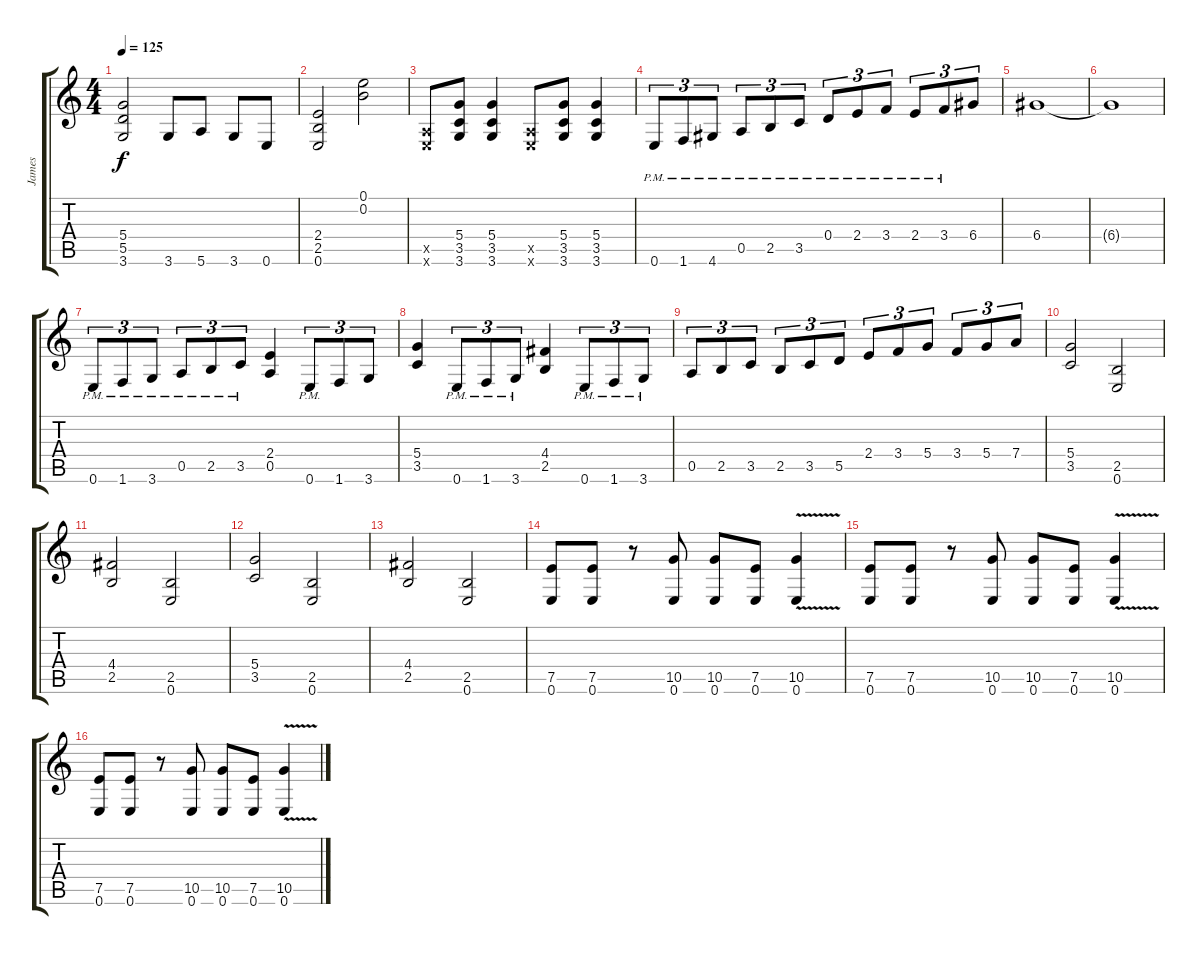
\track ("James" "James") {instrument distortionguitar}
\staff {score tabs}
\tuning (E4 B3 G3 D3 A2 E2) {hide}
\ts (4 4)
\tempo 125
\clef g2
\ks c
(5.4 5.5 3.6).2{dy f} 3.6.8 5.6.8 3.6.8 0.6.8 |
(2.4 2.5 0.6).2 (0.1 0.2).2 |
(0.5{x} 0.6{x}).8 (5.4 3.5 3.6).8 (5.4 3.5 3.6).4 (0.5{x} 0.6{x}).8 (5.4 3.5 3.6).8 (5.4 3.5 3.6).4 |
0.6{pm}.8{tu (3 2)} 1.6{pm}.8{tu (3 2)} 4.6{pm}.8{tu (3 2)} 0.5{pm}.8{tu (3 2)} 2.5{pm}.8{tu (3 2)} 3.5{pm}.8{tu (3 2)} 0.4{pm}.8{tu (3 2)} 2.4{pm}.8{tu (3 2)} 3.4{pm}.8{tu (3 2)} 2.4{pm}.8{tu (3 2)} 3.4{pm}.8{tu (3 2)} 6.4.8{tu (3 2)} |
6.4.1 |
6.4{t}.1 |
0.6{pm}.8{tu (3 2)} 1.6{pm}.8{tu (3 2)} 3.6{pm}.8{tu (3 2)} 0.5{pm}.8{tu (3 2)} 2.5{pm}.8{tu (3 2)} 3.5{pm}.8{tu (3 2)} (2.4 0.5).4 0.6{pm}.8{tu (3 2)} 1.6.8{tu (3 2)} 3.6.8{tu (3 2)} |
(5.4 3.5).4 0.6{pm}.8{tu (3 2)} 1.6{pm}.8{tu (3 2)} 3.6{pm}.8{tu (3 2)} (4.4 2.5).4 0.6{pm}.8{tu (3 2)} 1.6{pm}.8{tu (3 2)} 3.6{pm}.8{tu (3 2)} |
0.5.8{tu (3 2)} 2.5.8{tu (3 2)} 3.5.8{tu (3 2)} 2.5.8{tu (3 2)} 3.5.8{tu (3 2)} 5.5.8{tu (3 2)} 2.4.8{tu (3 2)} 3.4.8{tu (3 2)} 5.4.8{tu (3 2)} 3.4.8{tu (3 2)} 5.4.8{tu (3 2)} 7.4.8{tu (3 2)} |
(5.4 3.5).2 (2.5 0.6).2 |
(4.4 2.5).2 (2.5 0.6).2 |
(5.4 3.5).2 (2.5 0.6).2 |
(4.4 2.5).2 (2.5 0.6).2 |
(7.5 0.6).8 (7.5 0.6).8 r.8 (10.5 0.6).8 (10.5 0.6).8 (7.5 0.6).8 (10.5{v} 0.6).4 |
(7.5 0.6).8 (7.5 0.6).8 r.8 (10.5 0.6).8 (10.5 0.6).8 (7.5 0.6).8 (10.5{v} 0.6).4 |
(7.5 0.6).8 (7.5 0.6).8 r.8 (10.5 0.6).8 (10.5 0.6).8 (7.5 0.6).8 (10.5{v} 0.6).4
